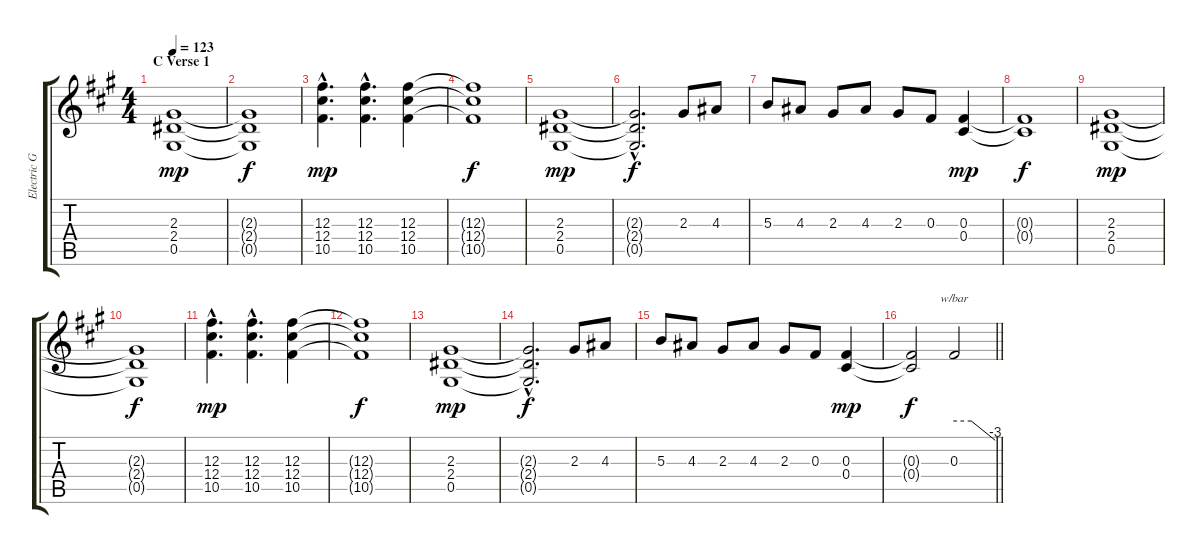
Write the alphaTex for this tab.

\track ("Electric Guitar" "Electric G") {instrument overdrivenguitar}
\staff {score tabs}
\tuning (Eb4 Bb3 Gb3 Db3 Ab2 Eb2) {hide}
\ts (4 4)
\section ("" "C Verse 1")
\tempo 123
\clef g2
\ks a
(2.3 2.4 0.5).1{dy mp} |
(2.3{t} 2.4{t} 0.5{t}).1{dy f} |
(12.3{hac} 12.4{hac} 10.5{hac}).4{d dy mp} (12.3{hac} 12.4{hac} 10.5{hac}).4{d} (12.3 12.4 10.5).4 |
(12.3{t} 12.4{t} 10.5{t}).1{dy f} |
(2.3 2.4 0.5).1{dy mp} |
(2.3{hac t} 2.4{hac t} 0.5{hac t}).2{d dy f} 2.3.8 4.3.8 |
5.3.8 4.3.8 2.3.8 4.3.8 2.3.8 0.3.8 (0.3 0.4).4{dy mp} |
(0.3{t} 0.4{t}).1{dy f} |
(2.3 2.4 0.5).1{dy mp} |
(2.3{t} 2.4{t} 0.5{t}).1{dy f} |
(12.3{hac} 12.4{hac} 10.5{hac}).4{d dy mp} (12.3{hac} 12.4{hac} 10.5{hac}).4{d} (12.3 12.4 10.5).4 |
(12.3{t} 12.4{t} 10.5{t}).1{dy f} |
(2.3 2.4 0.5).1{dy mp} |
(2.3{hac t} 2.4{hac t} 0.5{hac t}).2{d dy f} 2.3.8 4.3.8 |
5.3.8 4.3.8 2.3.8 4.3.8 2.3.8 0.3.8 (0.3 0.4).4{dy mp} |
\barLineRight lightlight
(0.3{t} 0.4{t}).2{dy f} 0.3.2{tbe (custom default 0 0 25 0 60 -12)}
